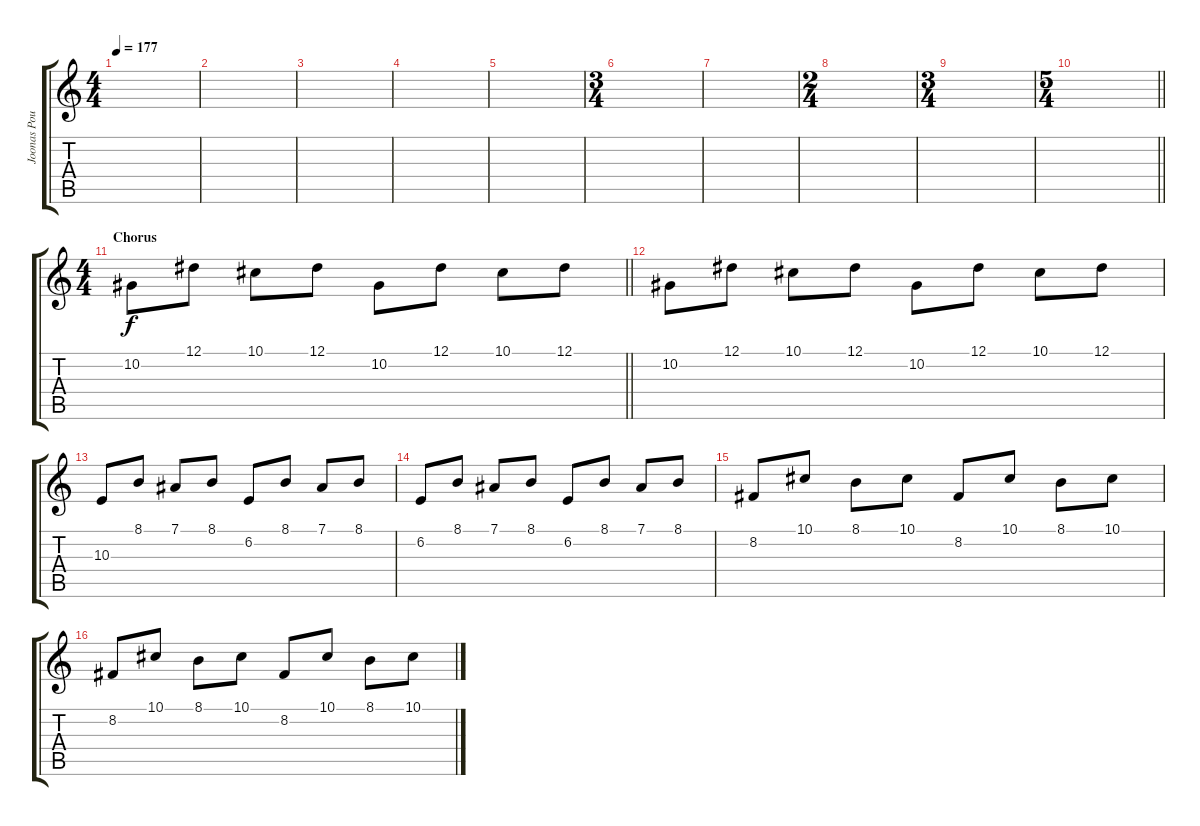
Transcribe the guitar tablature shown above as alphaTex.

\track ("Joonas Poulakka 2" "Joonas Pou") {instrument harpsichord}
\staff {score tabs}
\tuning (Eb4 Bb3 Gb3 Db3 Ab2 Eb2) {hide}
\ts (4 4)
\tempo 177
\clef g2
\ks c
|
|
|
|
|
\ts (3 4)
|
|
\ts (2 4)
|
\ts (3 4)
|
\ts (5 4)
\barLineRight lightlight
|
\ts (4 4)
\section ("" "Chorus")
\barLineRight lightlight
10.2.8 12.1.8 10.1.8 12.1.8 10.2.8 12.1.8 10.1.8 12.1.8 |
\section ("" "")
10.2.8 12.1.8 10.1.8 12.1.8 10.2.8 12.1.8 10.1.8 12.1.8 |
10.3.8 8.1.8 7.1.8 8.1.8 6.2.8 8.1.8 7.1.8 8.1.8 |
6.2.8 8.1.8 7.1.8 8.1.8 6.2.8 8.1.8 7.1.8 8.1.8 |
8.2.8 10.1.8 8.1.8 10.1.8 8.2.8 10.1.8 8.1.8 10.1.8 |
8.2.8 10.1.8 8.1.8 10.1.8 8.2.8 10.1.8 8.1.8 10.1.8
